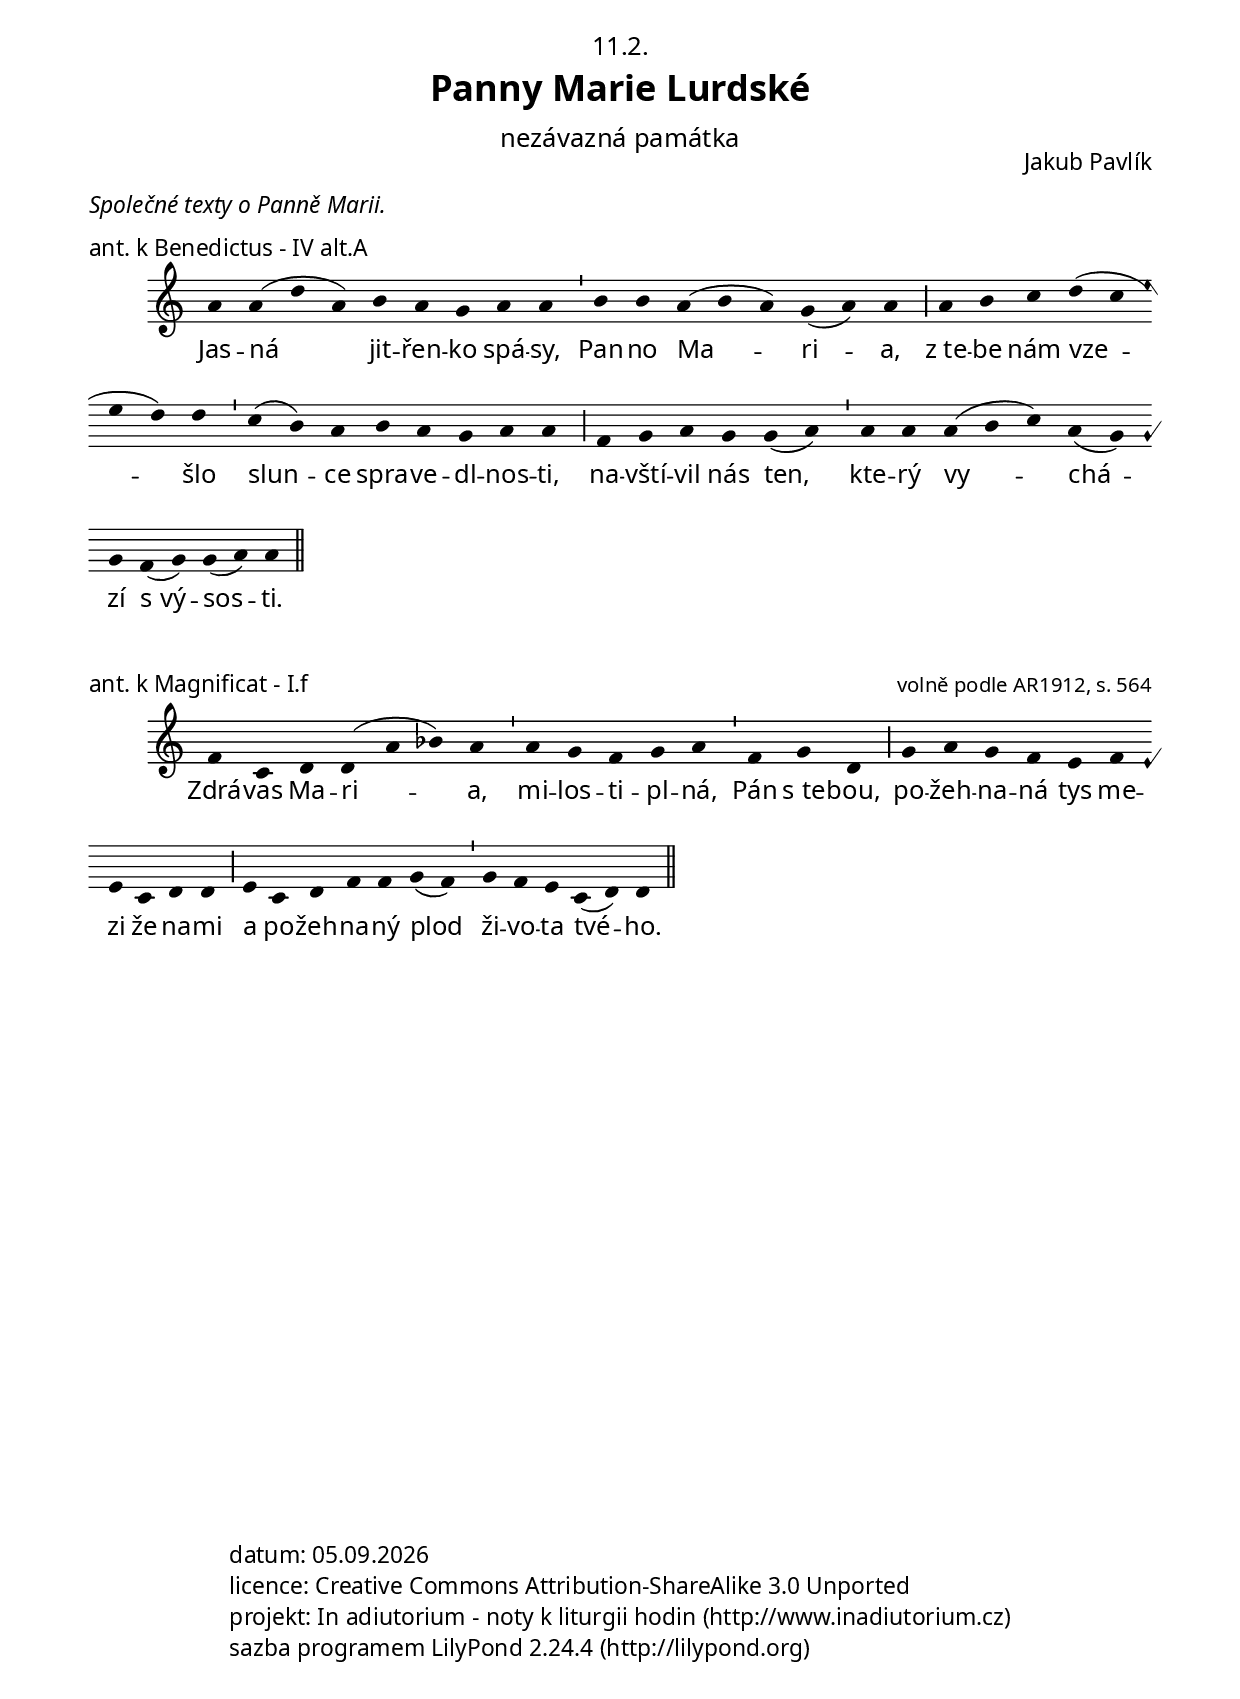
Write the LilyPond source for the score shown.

\version "2.17.24"

\include "../spolecne.ly"

\header {
  title = \markup\titleSvatek
            "Panny Marie Lurdské"
            "nezávazná památka"
            11.2.
  composer = "Jakub Pavlík"
}

\markup\communia #'(#:maria)

\score {
  \relative c'' {
    \choralniRezim
    a4 a( d a) b a g a a \barMin
    b b a( b a) g( a) a \barMaior
    a b c d( c e d) d \barMin
    c( b) a b a g a a \barMaior
    f g a g g( a) \barMin
    a a a( b c) a( g) g f( g) g( a) a \barFinalis
  }
  \addlyrics {
    Jas -- ná jit -- řen -- ko spá -- sy,
    Pan -- no Ma -- ri -- a,
    z_te -- be nám vze -- šlo
    slun -- ce spra -- ve -- dl -- nos -- ti,
    na -- vští -- vil nás ten,
    kte -- rý vy -- chá -- zí s_vý -- sos -- ti.
  }
  \header {
    quid = "ant. k Benedictus"
    modus = "IV alt"
    differentia = "A"
    psalmus = ""
    id = "aben"
    piece = \markup {\sestavTitulekBezZalmu}
  }
}

\score {
  \relative c' {
    \choralniRezim
    f4 c d d( a' bes) a \barMin
    a g f g a \barMin
    f g d \barMaior

    g a g f e
    f e c d d \barMaior
    e c d f f g( f) \barMin
    g f e c( d) d \barFinalis
  }
  \addlyrics {
    Zdrá -- vas Ma -- ri -- a,
    mi -- los -- ti -- pl -- ná,
    Pán s_te -- bou,

    po -- žeh -- na -- ná tys
    me -- zi že -- na -- mi
    a po -- žeh -- na -- ný plod
    ži -- vo -- ta tvé -- ho.
  }
  \header {
    quid = "ant. k Magnificat"
    modus = "I"
    differentia = "f"
    psalmus = ""
    id = "amag"
    fial = "sanktoral/1208pmpocatebezposkvrny.ly#2ne-amag?zacatek=40"
    fons_externus = "volně podle AR1912, s. 564"
    piece = \markup {\sestavTitulekBezZalmu}
  }
}